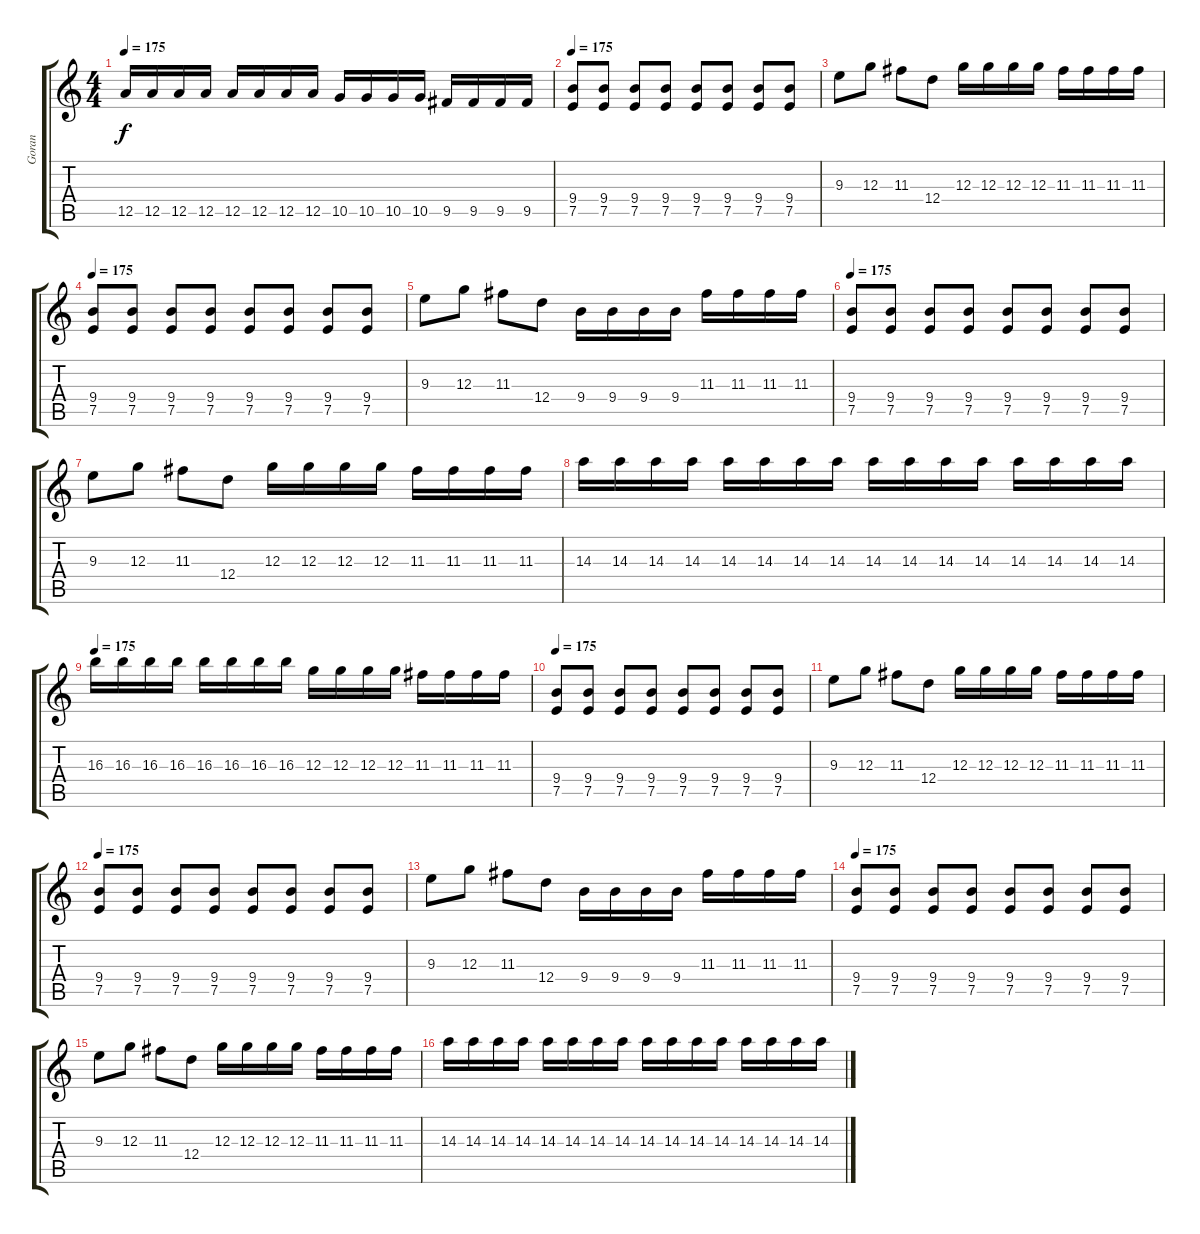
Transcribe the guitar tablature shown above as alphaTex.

\track ("Goran" "Goran") {instrument distortionguitar}
\staff {score tabs}
\tuning (E4 B3 G3 D3 A2 E2) {hide}
\ts (4 4)
\tempo 175
\clef g2
\ks c
12.5.16{dy f} 12.5.16 12.5.16 12.5.16 12.5.16 12.5.16 12.5.16 12.5.16 10.5.16 10.5.16 10.5.16 10.5.16 9.5.16 9.5.16 9.5.16 9.5.16 |
\tempo 175
(9.4 7.5).8 (9.4 7.5).8 (9.4 7.5).8 (9.4 7.5).8 (9.4 7.5).8 (9.4 7.5).8 (9.4 7.5).8 (9.4 7.5).8 |
9.3.8 12.3.8 11.3.8 12.4.8 12.3.16 12.3.16 12.3.16 12.3.16 11.3.16 11.3.16 11.3.16 11.3.16 |
\tempo 175
(9.4 7.5).8 (9.4 7.5).8 (9.4 7.5).8 (9.4 7.5).8 (9.4 7.5).8 (9.4 7.5).8 (9.4 7.5).8 (9.4 7.5).8 |
9.3.8 12.3.8 11.3.8 12.4.8 9.4.16 9.4.16 9.4.16 9.4.16 11.3.16 11.3.16 11.3.16 11.3.16 |
\tempo 175
(9.4 7.5).8 (9.4 7.5).8 (9.4 7.5).8 (9.4 7.5).8 (9.4 7.5).8 (9.4 7.5).8 (9.4 7.5).8 (9.4 7.5).8 |
9.3.8 12.3.8 11.3.8 12.4.8 12.3.16 12.3.16 12.3.16 12.3.16 11.3.16 11.3.16 11.3.16 11.3.16 |
14.3.16 14.3.16 14.3.16 14.3.16 14.3.16 14.3.16 14.3.16 14.3.16 14.3.16 14.3.16 14.3.16 14.3.16 14.3.16 14.3.16 14.3.16 14.3.16 |
\tempo 175
16.3.16 16.3.16 16.3.16 16.3.16 16.3.16 16.3.16 16.3.16 16.3.16 12.3.16 12.3.16 12.3.16 12.3.16 11.3.16 11.3.16 11.3.16 11.3.16 |
\tempo 175
(9.4 7.5).8 (9.4 7.5).8 (9.4 7.5).8 (9.4 7.5).8 (9.4 7.5).8 (9.4 7.5).8 (9.4 7.5).8 (9.4 7.5).8 |
9.3.8 12.3.8 11.3.8 12.4.8 12.3.16 12.3.16 12.3.16 12.3.16 11.3.16 11.3.16 11.3.16 11.3.16 |
\tempo 175
(9.4 7.5).8 (9.4 7.5).8 (9.4 7.5).8 (9.4 7.5).8 (9.4 7.5).8 (9.4 7.5).8 (9.4 7.5).8 (9.4 7.5).8 |
9.3.8 12.3.8 11.3.8 12.4.8 9.4.16 9.4.16 9.4.16 9.4.16 11.3.16 11.3.16 11.3.16 11.3.16 |
\tempo 175
(9.4 7.5).8 (9.4 7.5).8 (9.4 7.5).8 (9.4 7.5).8 (9.4 7.5).8 (9.4 7.5).8 (9.4 7.5).8 (9.4 7.5).8 |
9.3.8 12.3.8 11.3.8 12.4.8 12.3.16 12.3.16 12.3.16 12.3.16 11.3.16 11.3.16 11.3.16 11.3.16 |
14.3.16 14.3.16 14.3.16 14.3.16 14.3.16 14.3.16 14.3.16 14.3.16 14.3.16 14.3.16 14.3.16 14.3.16 14.3.16 14.3.16 14.3.16 14.3.16
